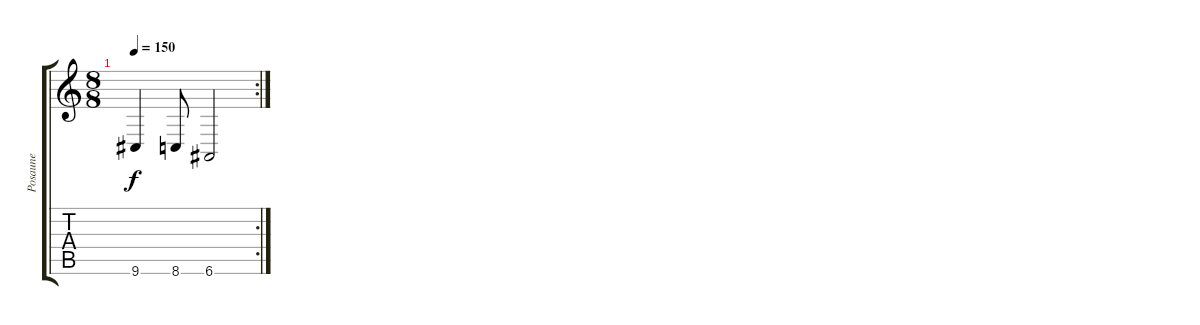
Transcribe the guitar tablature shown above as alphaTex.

\track ("Posaune" "Posaune") {instrument baritonesax}
\staff {score tabs}
\tuning (E4 B3 G3 D3 A2 E2) {hide}
\rc 2
\ts (8 8)
\tempo 150
\clef g2
\ks c
9.6.4{dy f} 8.6.8 6.6.2
